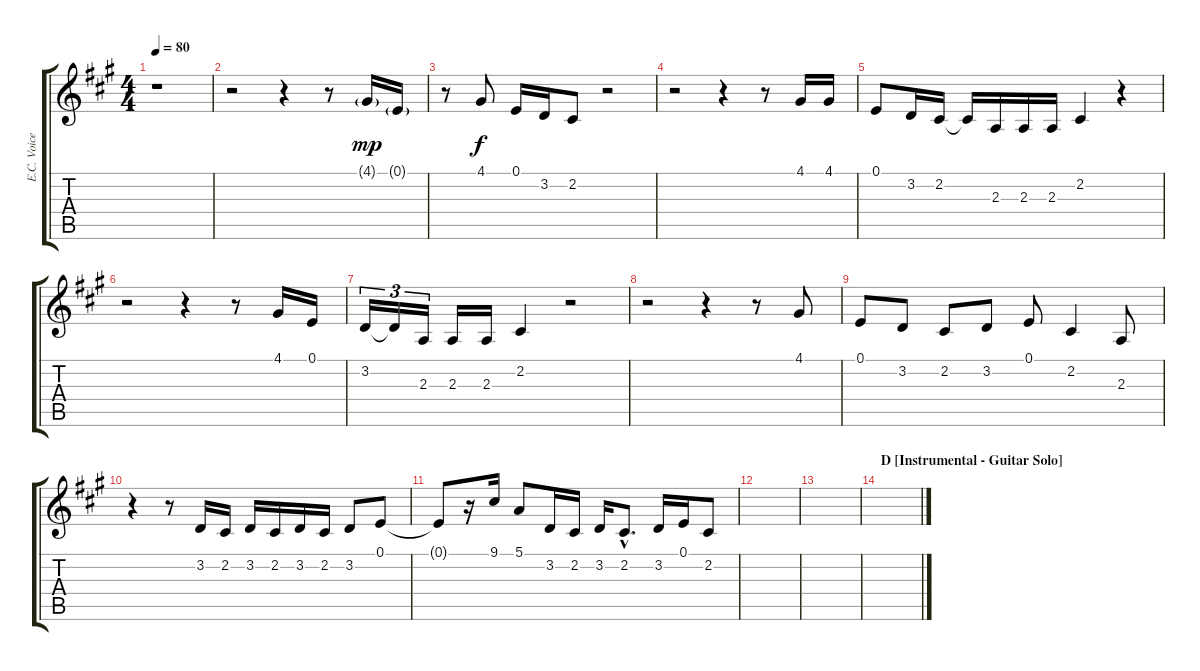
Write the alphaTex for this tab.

\track ("E.C. Voice" "E.C. Voice") {instrument harmonica}
\staff {score tabs}
\tuning (E4 B3 G3 D3 A2 E2) {hide}
\ts (4 4)
\tempo 80
\clef g2
\ks a
r.1{dy f} |
r.2 r.4 r.8 4.1{g}.16{dy mp} 0.1{g}.16 |
r.8 4.1.8{dy f} 0.1.16 3.2.16 2.2.8 r.2 |
r.2 r.4 r.8 4.1.16 4.1.16 |
0.1.8 3.2.16 2.2.16 2.2{t}.16 2.3.16 2.3.16 2.3.16 2.2.4 r.4 |
r.2 r.4 r.8 4.1.16 0.1.16 |
3.2.16{tu (3 2)} 3.2{t}.16{tu (3 2)} 2.3.16{tu (3 2)} 2.3.16 2.3.16 2.2.4 r.2 |
r.2 r.4 r.8 4.1.8 |
0.1.8 3.2.8 2.2.8 3.2.8 0.1.8 2.2.4 2.3.8 |
r.4 r.8 3.2.16 2.2.16 3.2.16 2.2.16 3.2.16 2.2.16 3.2.8 0.1.8 |
0.1{t}.8 r.16 9.1.16 5.1.8 3.2.16 2.2.16 3.2.16 2.2{hac}.8{d} 3.2.16 0.1.16 2.2.8 |
|
|
\section ("" "D [Instrumental - Guitar Solo]")
